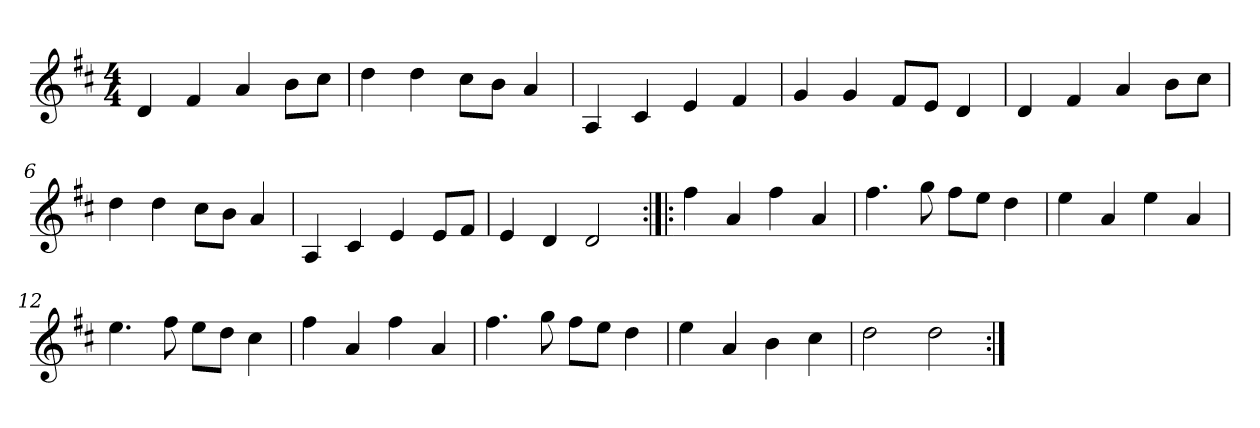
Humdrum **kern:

**kern
*part1
*staff1
*clefG2
*k[f#c#]
*D:
*M4/4
*MM210
=1
4d/
4f#/
4a/
8b\L
8cc#\J
=2
4dd\
4dd\
8cc#\L
8b\J
4a/
=3
4A/
4c#/
4e/
4f#/
=4
4g/
4g/
8f#/L
8e/J
4d/
=5
4d/
4f#/
4a/
8b\L
8cc#\J
=6
4dd\
4dd\
8cc#\L
8b\J
4a/
=7
4A/
4c#/
4e/
8e/L
8f#/J
=8
4e/
4d/
2d/
!!LO:LB:g=z
=9:|!|:
4ff#\
4a/
4ff#\
4a/
=10
4.ff#\
8gg\
8ff#\L
8ee\J
4dd\
=11
4ee\
4a/
4ee\
4a/
=12
4.ee\
8ff#\
8ee\L
8dd\J
4cc#\
=13
4ff#\
4a/
4ff#\
4a/
=14
4.ff#\
8gg\
8ff#\L
8ee\J
4dd\
=15
4ee\
4a/
4b\
4cc#\
=16
2dd\
2dd\
=:|!
*-
